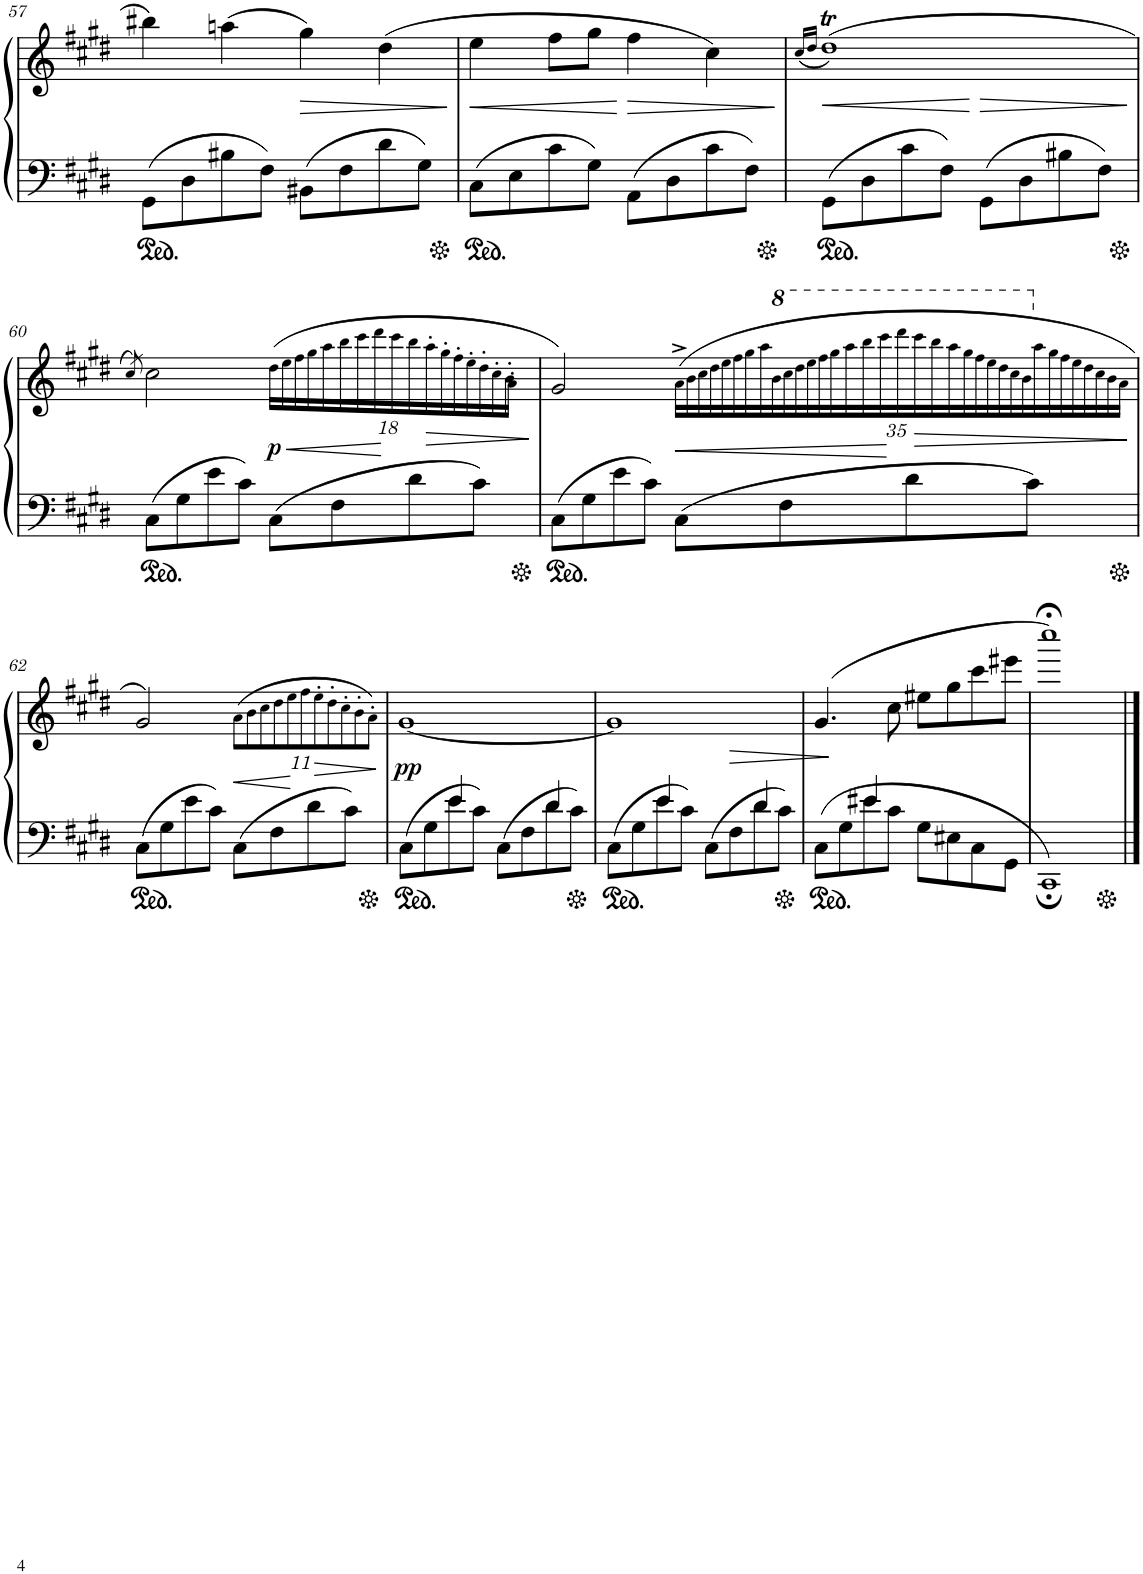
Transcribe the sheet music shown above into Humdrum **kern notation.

**kern	**kern	**dynam
*part1	*part1	*part1
*staff2	*staff1	*staff1/2
*I"グランドピアノ	*	*
!!LO:PB:g=z
*clefF4	*clefG2	*
*k[f#c#g#d#]	*k[f#c#g#d#]	*
*M4/4	*M4/4	*
*met(c)	*met(c)	*
=57	=57	=57
8GG#\L	4bb#X\	.
8D#\	.	.
8B#X\	(4aan\	.
8F#\J	.	.
!	!	!LO:HP:b
8BB#X\L	4gg#\)	>
8F#\	.	.
8d#\	(4dd#\	.
8G#\J	.	.
.	.	]
=58	=58	=58
!	!	!LO:HP:b
8C#\L	4ee\	<
8E\	.	.
8c#\	8ff#\L	.
8G#\J	8gg#\J	.
!	!	!LO:HP:n=1:b
8AA\L	4ff#\	[ >
8D#\	.	.
8c#\	4cc#\)	.
8F#\J	.	.
.	.	]
=59	=59	=59
.	(16qcc#/LL	.
.	16qdd#/JJ	.
8GG#\L	(1dd#t)	.
8D#\	.	.
8c#\	.	.
8F#\J	.	.
8GG#\L	.	.
8D#\	.	.
8B#X\	.	.
8F#\J	.	.
!!LO:LB:g=z
=60	=60	=60
.	8qcc#/)	.
8C#\L	2cc#\	.
8G#\	.	.
8e\	.	.
8c#\J	.	.
*	*Xbrackettup	*
!	!	!LO:HP:b
!	!	!LO:DY:n=1:b
8C#\L	(36dd#!\LL	< p
.	36ee!\	.
.	36ff#!\	.
.	36gg#!\	.
.	36aa!\	.
8F#\	.	.
.	36bb!\	.
.	36ccc#!\	.
.	36ddd#!\	.
.	36ccc#!\	[
8d#\	36bb!\	.
!	!	!LO:HP:b
.	36aa'!\	>
.	36gg#'!\	.
.	36ff#'!\	.
.	36ee'!\	.
8c#\J	.	.
.	36dd#'!\	.
.	36cc#'!\	.
.	36b'!\	.
.	36a'!\JJ	.
.	.	]
=61	=61	=61
8C#\L	2g#/)	.
8G#\	.	.
8e\	.	.
8c#\J	.	.
!	!	!LO:HP:b
8C#\L	(70a^!\LL	<
.	70b!\	.
.	70cc#!\	.
.	70dd#!\	.
.	70ee!\	.
.	70ff#!\	.
.	70gg#!\	.
.	70aa!\	.
*	*8va	*
.	70bb!\	.
8F#\	.	.
.	70ccc#!\	.
.	70ddd#!\	.
.	70eee!\	.
.	70fff#!\	.
.	70ggg#!\	.
.	70aaa!\	.
.	70bbb!\	.
.	70cccc#!\	.
.	70dddd#!\	[
8d#\	.	.
!	!	!LO:HP:b
.	70cccc#!\	>
.	70bbb!\	.
.	70aaa!\	.
.	70ggg#!\	.
.	70fff#!\	.
.	70eee!\	.
.	70ddd#!\	.
.	70ccc#!\	.
.	70bb!\	.
8c#\J	.	.
*	*X8va	*
.	70aa!\	.
.	70gg#!\	.
.	70ff#!\	.
.	70ee!\	.
.	70dd#!\	.
.	70cc#!\	.
.	70b!\	.
.	70a!\JJ	.
.	.	]
!!LO:LB:g=z
=62	=62	=62
8C#\L	2g#/)	.
8G#\	.	.
8e\	.	.
8c#\J	.	.
!	!	!LO:HP:b
8C#\L	(22a!\L	<
.	22b!\	.
.	22cc#!\	.
8F#\	.	.
.	22dd#!\	.
.	22ee!\	.
.	22ff#!\	[
8d#\	.	.
!	!	!LO:HP:b
.	22ee'!\	>
.	22dd#'!\	.
.	22cc#'!\	.
8c#\J	.	.
.	22b'!\	.
.	22a'!\J)	.
.	.	]
=63	=63	=63
*^	*	*
!	!	!	!LO:DY:b
8ryy	8C#\L	[1g#	pp
8ryy	8G#\	.	.
4e/	8e\	.	.
.	8c#\J	.	.
8ryy	8C#\L	.	.
8ryy	8F#\	.	.
4d#/	8d#\	.	.
.	8c#\J	.	.
=64	=64	=64	=64
8ryy	8C#\L	1g#]	.
8ryy	8G#\	.	.
4e/	8e\	.	.
.	8c#\J	.	.
8ryy	8C#\L	.	.
8ryy	8F#\	.	.
4d#/	8d#\	.	.
.	8c#\J	.	.
=65	=65	=65	=65
8ryy	8C#\L	(4.g#/	.
8ryy	8G#\	.	.
4e#X/	8e#\	.	.
.	8c#\J	8cc#\	.
8ryy	8G#\L	8ee#X\L	.
8ryy	8E#X\	8gg#\	.
8ryy	8C#\	8ccc#\	.
8ryy	8GG#\J	8eee#X\J	.
=66	=66	=66	=66
1ryy	1CC#;	1cccc#;<)	.
*v	*v	*	*
==	==	==
*-	*-	*-
